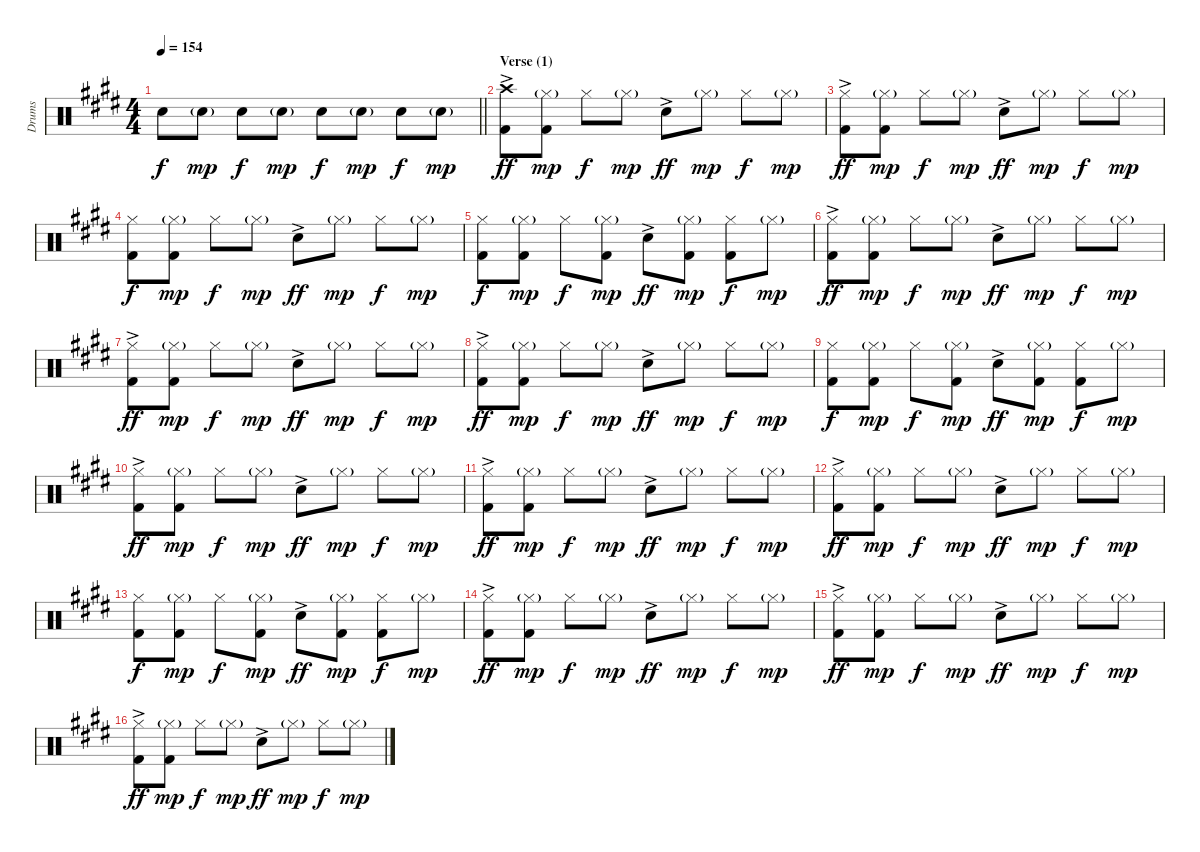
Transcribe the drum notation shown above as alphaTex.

\track ("Drums" "Drums") {instrument percussion}
\staff {score}
\articulation defaults
\ts (4 4)
\tempo 154
\clef neutral
\barLineRight lightlight
\ks c#minor "Snare (hit) 2".8{dy f} "Snare (hit) 2"{g}.8{dy mp} "Snare (hit) 2".8{dy f} "Snare (hit) 2"{g}.8{dy mp} "Snare (hit) 2".8{dy f} "Snare (hit) 2"{g}.8{dy mp} "Snare (hit) 2".8{dy f} "Snare (hit) 2"{g}.8{dy mp}
|
\section ("" "Verse (1)")
("Crash high (hit)" "Kick (hit) 2"{ac}).8{dy ff} ("Hi-Hat (closed)"{g} "Kick (hit) 2").8{dy mp} "Hi-Hat (closed)".8{dy f} "Hi-Hat (closed)"{g}.8{dy mp} "Snare (hit) 2"{ac}.8{dy ff} "Hi-Hat (closed)"{g}.8{dy mp} "Hi-Hat (closed)".8{dy f} "Hi-Hat (closed)"{g}.8{dy mp} |
("Hi-Hat (closed)" "Kick (hit) 2"{ac}).8{dy ff} ("Hi-Hat (closed)"{g} "Kick (hit) 2").8{dy mp} "Hi-Hat (closed)".8{dy f} "Hi-Hat (closed)"{g}.8{dy mp} "Snare (hit) 2"{ac}.8{dy ff} "Hi-Hat (closed)"{g}.8{dy mp} "Hi-Hat (closed)".8{dy f} "Hi-Hat (closed)"{g}.8{dy mp} |
("Hi-Hat (closed)" "Kick (hit) 2").8{dy f} ("Hi-Hat (closed)"{g} "Kick (hit) 2").8{dy mp} "Hi-Hat (closed)".8{dy f} "Hi-Hat (closed)"{g}.8{dy mp} "Snare (hit) 2"{ac}.8{dy ff} "Hi-Hat (closed)"{g}.8{dy mp} "Hi-Hat (closed)".8{dy f} "Hi-Hat (closed)"{g}.8{dy mp} |
("Hi-Hat (closed)" "Kick (hit) 2").8{dy f} ("Hi-Hat (closed)"{g} "Kick (hit) 2").8{dy mp} "Hi-Hat (closed)".8{dy f} ("Hi-Hat (closed)"{g} "Kick (hit) 2").8{dy mp} "Snare (hit) 2"{ac}.8{dy ff} ("Hi-Hat (closed)"{g} "Kick (hit) 2").8{dy mp} ("Hi-Hat (closed)" "Kick (hit) 2").8{dy f} "Hi-Hat (closed)"{g}.8{dy mp} |
("Hi-Hat (closed)" "Kick (hit) 2"{ac}).8{dy ff} ("Hi-Hat (closed)"{g} "Kick (hit) 2").8{dy mp} "Hi-Hat (closed)".8{dy f} "Hi-Hat (closed)"{g}.8{dy mp} "Snare (hit) 2"{ac}.8{dy ff} "Hi-Hat (closed)"{g}.8{dy mp} "Hi-Hat (closed)".8{dy f} "Hi-Hat (closed)"{g}.8{dy mp} |
("Hi-Hat (closed)" "Kick (hit) 2"{ac}).8{dy ff} ("Hi-Hat (closed)"{g} "Kick (hit) 2").8{dy mp} "Hi-Hat (closed)".8{dy f} "Hi-Hat (closed)"{g}.8{dy mp} "Snare (hit) 2"{ac}.8{dy ff} "Hi-Hat (closed)"{g}.8{dy mp} "Hi-Hat (closed)".8{dy f} "Hi-Hat (closed)"{g}.8{dy mp} |
("Hi-Hat (closed)" "Kick (hit) 2"{ac}).8{dy ff} ("Hi-Hat (closed)"{g} "Kick (hit) 2").8{dy mp} "Hi-Hat (closed)".8{dy f} "Hi-Hat (closed)"{g}.8{dy mp} "Snare (hit) 2"{ac}.8{dy ff} "Hi-Hat (closed)"{g}.8{dy mp} "Hi-Hat (closed)".8{dy f} "Hi-Hat (closed)"{g}.8{dy mp} |
("Hi-Hat (closed)" "Kick (hit) 2").8{dy f} ("Hi-Hat (closed)"{g} "Kick (hit) 2").8{dy mp} "Hi-Hat (closed)".8{dy f} ("Hi-Hat (closed)"{g} "Kick (hit) 2").8{dy mp} "Snare (hit) 2"{ac}.8{dy ff} ("Hi-Hat (closed)"{g} "Kick (hit) 2").8{dy mp} ("Hi-Hat (closed)" "Kick (hit) 2").8{dy f} "Hi-Hat (closed)"{g}.8{dy mp} |
("Hi-Hat (closed)" "Kick (hit) 2"{ac}).8{dy ff} ("Hi-Hat (closed)"{g} "Kick (hit) 2").8{dy mp} "Hi-Hat (closed)".8{dy f} "Hi-Hat (closed)"{g}.8{dy mp} "Snare (hit) 2"{ac}.8{dy ff} "Hi-Hat (closed)"{g}.8{dy mp} "Hi-Hat (closed)".8{dy f} "Hi-Hat (closed)"{g}.8{dy mp} |
("Hi-Hat (closed)" "Kick (hit) 2"{ac}).8{dy ff} ("Hi-Hat (closed)"{g} "Kick (hit) 2").8{dy mp} "Hi-Hat (closed)".8{dy f} "Hi-Hat (closed)"{g}.8{dy mp} "Snare (hit) 2"{ac}.8{dy ff} "Hi-Hat (closed)"{g}.8{dy mp} "Hi-Hat (closed)".8{dy f} "Hi-Hat (closed)"{g}.8{dy mp} |
("Hi-Hat (closed)" "Kick (hit) 2"{ac}).8{dy ff} ("Hi-Hat (closed)"{g} "Kick (hit) 2").8{dy mp} "Hi-Hat (closed)".8{dy f} "Hi-Hat (closed)"{g}.8{dy mp} "Snare (hit) 2"{ac}.8{dy ff} "Hi-Hat (closed)"{g}.8{dy mp} "Hi-Hat (closed)".8{dy f} "Hi-Hat (closed)"{g}.8{dy mp} |
("Hi-Hat (closed)" "Kick (hit) 2").8{dy f} ("Hi-Hat (closed)"{g} "Kick (hit) 2").8{dy mp} "Hi-Hat (closed)".8{dy f} ("Hi-Hat (closed)"{g} "Kick (hit) 2").8{dy mp} "Snare (hit) 2"{ac}.8{dy ff} ("Hi-Hat (closed)"{g} "Kick (hit) 2").8{dy mp} ("Hi-Hat (closed)" "Kick (hit) 2").8{dy f} "Hi-Hat (closed)"{g}.8{dy mp} |
("Hi-Hat (closed)" "Kick (hit) 2"{ac}).8{dy ff} ("Hi-Hat (closed)"{g} "Kick (hit) 2").8{dy mp} "Hi-Hat (closed)".8{dy f} "Hi-Hat (closed)"{g}.8{dy mp} "Snare (hit) 2"{ac}.8{dy ff} "Hi-Hat (closed)"{g}.8{dy mp} "Hi-Hat (closed)".8{dy f} "Hi-Hat (closed)"{g}.8{dy mp} |
("Hi-Hat (closed)" "Kick (hit) 2"{ac}).8{dy ff} ("Hi-Hat (closed)"{g} "Kick (hit) 2").8{dy mp} "Hi-Hat (closed)".8{dy f} "Hi-Hat (closed)"{g}.8{dy mp} "Snare (hit) 2"{ac}.8{dy ff} "Hi-Hat (closed)"{g}.8{dy mp} "Hi-Hat (closed)".8{dy f} "Hi-Hat (closed)"{g}.8{dy mp} |
("Hi-Hat (closed)" "Kick (hit) 2"{ac}).8{dy ff} ("Hi-Hat (closed)"{g} "Kick (hit) 2").8{dy mp} "Hi-Hat (closed)".8{dy f} "Hi-Hat (closed)"{g}.8{dy mp} "Snare (hit) 2"{ac}.8{dy ff} "Hi-Hat (closed)"{g}.8{dy mp} "Hi-Hat (closed)".8{dy f} "Hi-Hat (closed)"{g}.8{dy mp}
